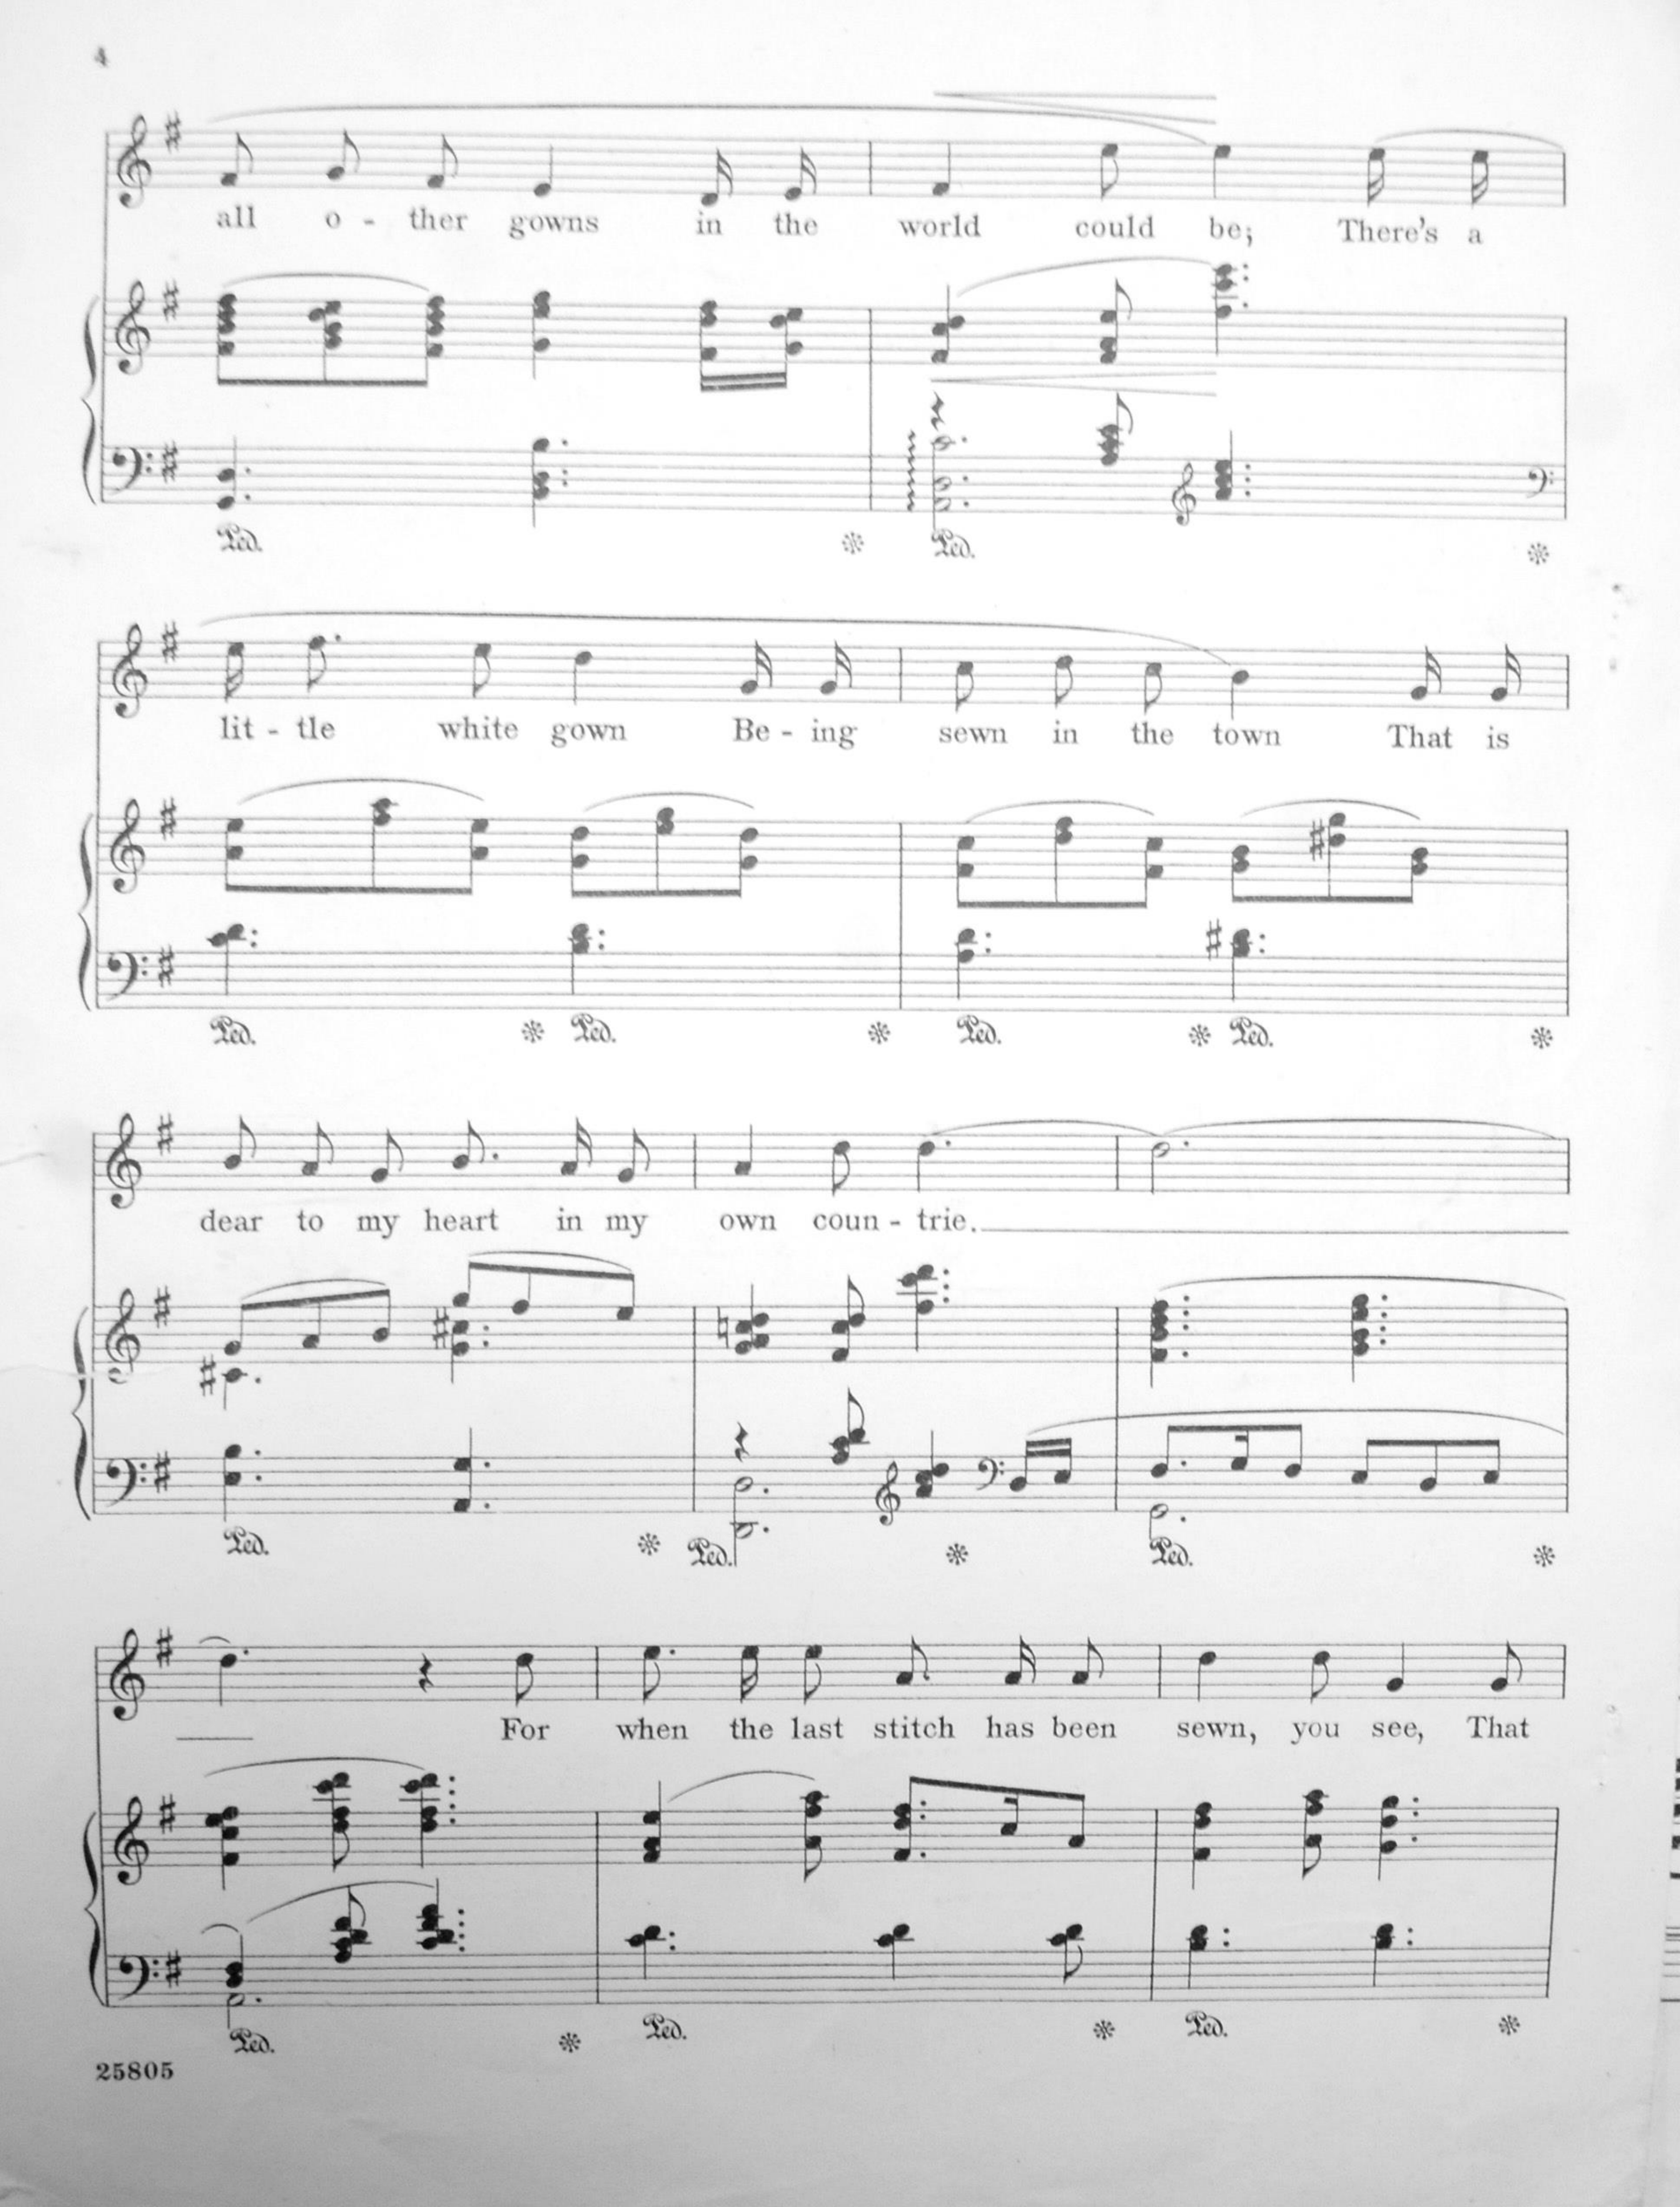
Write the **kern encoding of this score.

**kern	**kern	**dynam	**kern	**text	**dynam
*part2	*part2	*part2	*part1	*part1	*part1
*staff3	*staff2	*staff2/3	*staff1	*staff1	*staff1
*I"Piano	*	*	*I"Voice	*	*
*I'Pno	*	*	*	*	*
*clefF4	*clefG2	*	*clefG2	*	*
*k[f#]	*k[f#]	*	*k[f#]	*	*
*M6/8	*M6/8	*	*M6/8	*	*
=29	=29	=29	=29	=29	=29
4.GG/ 4.D/	(8f#\ 8b\ 8dd\ 8ff#\L	.	8f#/L	all	.
.	8g\ 8b\ 8dd\ 8ee\	.	8g/	o-	.
.	8f#\ 8b\ 8dd\ 8ff#\J)	.	8f#/J	-ther	.
4.BB\ 4.D\ 4.B\	4g\ 4ee\ 4gg\	.	4e/	gowns	.
.	16f#\ 16dd\ 16ff#\LL	.	16d/LL	in	.
.	16g\ 16dd\ 16ee\JJ	.	16e/JJ	the	.
=30	=30	=30	=30	=30	=30
*^	*	*	*	*	*
!	!	!	!LO:HP:b	!	!	!LO:HP:b
2.AA\ 2.D\ 2.c\	4r	(4f#/ 4cc/ 4dd/	<	4f#/	world	<
.	8A/ 8c/ 8e/	8f#/ 8a/ 8ee/	.	8ee\	coule	.
*clefG2	*	*	*	*	*	*
.	4.a\ 4.cc\ 4.ee\	4.ff#\ 4.ccc\ 4.eee\)	[	4ee\	be;	[
.	.	.	.	(16ee\LL	There’s	.
.	.	.	.	16ee\JJ	a	.
*v	*v	*	*	*	*	*
=31	=31	=31	=31	=31	=31
*clefF4	*	*	*	*	*
4.c\ 4.d\	(8a\ 8ee\L	.	16ee\KL	lit-	.
.	.	.	8.ff#\	-tle	.
.	8ff#\ 8aa\	.	.	.	.
.	8a\ 8ee\J)	.	8ee\J	white	.
4.B\ 4.d\	(8g\ 8dd\L	.	4dd\	gown	.
.	8ee\ 8gg\	.	.	.	.
.	8g\ 8dd\J)	.	16g/LL	Be-	.
.	.	.	16g/JJ	-ing	.
=32	=32	=32	=32	=32	=32
4.A\ 4.d\	(8f#\ 8cc\L	.	8cc\L	sewn	.
.	8dd\ 8ff#\	.	8dd\	in	.
.	8f#\ 8cc\J)	.	8cc\J	the	.
4.B\ 4.d#X\	(8g\ 8b\L	.	4b\)	town	.
.	8dd#X\ 8gg\	.	.	.	.
.	8g\ 8b\J)	.	16g/LL	That	.
.	.	.	16g/JJ	is	.
=33	=33	=33	=33	=33	=33
*	*^	*	*	*	*
4.E\ 4.B\	(8g/L	4.c#X\	.	8b/L	dear	.
.	8a/	.	.	8a/	to	.
.	8b/J)	.	.	8g/J	my	.
4.AA/ 4.G/	(8gg/L	4.g\ 4.cc#X\	.	8.b/L	heart	.
.	8ff#/	.	.	.	.	.
.	.	.	.	16a/K	in	.
.	8ee/J)	.	.	8g/J	my	.
*	*v	*v	*	*	*	*
=34	=34	=34	=34	=34	=34
*^	*	*	*	*	*
2.DD\ 2.D\	4r	4g\ 4a\ 4ccn\ 4dd\	.	4a/	own	.
.	8A/ 8c/ 8d/	8f#/ 8cc/ 8dd/	.	8dd\	coun-	.
*clefG2	*	*	*	*	*	*
.	4a/ 4cc/ 4dd/	4.ff#\ 4.ccc\ 4.ddd\	.	[4.dd\	-trie.	.
*clefF4	*	*	*	*	*	*
.	16D/LL	.	.	.	.	.
.	16E/JJ	.	.	.	.	.
=35	=35	=35	=35	=35	=35	=35
2.GG\	8.F#/L	4.f#\ 4.b\ 4.dd\ 4.ff#\	.	2.dd\_	.	.
.	16G/K	.	.	.	.	.
.	8F#/J	.	.	.	.	.
.	8E/L	4.g\ 4.b\ 4.ee\ 4.gg\	.	.	.	.
.	8D/	.	.	.	.	.
.	8E/J	.	.	.	.	.
=36	=36	=36	=36	=36	=36	=36
2.AA\	4D/ 4F#/	4f#\ 4cc\ 4ee\ 4ff#\	.	4.dd\]	.	.
.	8A\ 8c\ 8d\ 8f#\	8dd\ 8ff#\ 8ccc\ 8ddd\	.	.	.	.
.	4.c\ 4.d\ 4.f#\ 4.a\	4.dd\ 4.ff#\ 4.ccc\ 4.ddd\	.	4r	.	.
.	.	.	.	8dd\	For	.
*v	*v	*	*	*	*	*
=37	=37	=37	=37	=37	=37
4.c\ 4.d\	(4f#/ 4a/ 4ee/	.	8.ee\L	when	.
.	.	.	16ee\K	the	.
.	8a\ 8ff#\ 8aa\)	.	8ee\J	last	.
4c\ 4d\	8.f#/ 8.dd/ 8.ff#/L	.	8.a/L	stitch	.
.	16cc/K	.	16a/K	has	.
8c\ 8d\	8a/J	.	8a/J	been	.
=38	=38	=38	=38	=38	=38
4.B\ 4.d\	4f#\ 4dd\ 4ff#\	.	4dd\	sewn,	.
.	8a\ 8ff#\ 8aa\	.	8dd\	you	.
4.B\ 4.d\	4.g\ 4.dd\ 4.gg\	.	4g/	seem	.
.	.	.	8g/	That	.
=	=	=	=	=	=
*-	*-	*-	*-	*-	*-
